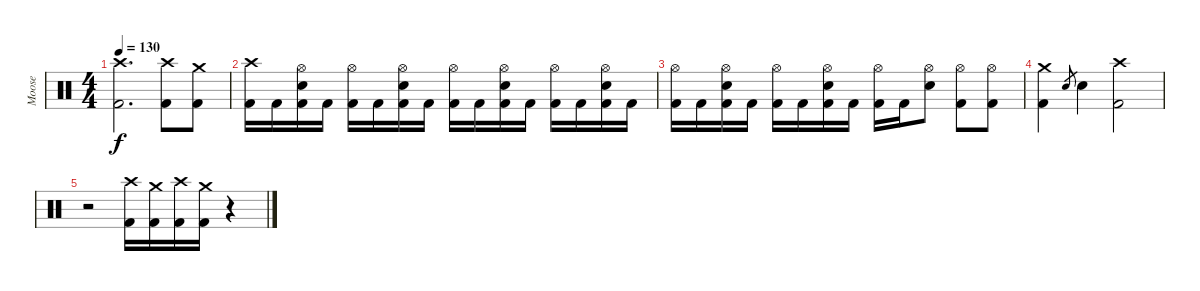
\track ("Moose" "Moose") {instrument percussion}
\staff {score}
\articulation defaults
\ts (4 4)
\tempo 130
\clef neutral
\ks c
("Crash high (hit)" "Kick (hit) 2").2{d dy f} ("Crash high (hit)" "Kick (hit) 2").8 ("Crash medium (hit)" "Kick (hit) 2").8 |
("Crash high (hit)" "Kick (hit) 2").16 "Kick (hit) 2".16 ("Hi-Hat (open)" "Snare (hit) 2" "Kick (hit) 2").16 "Kick (hit) 2".16 ("Hi-Hat (open)" "Kick (hit) 2").16 "Kick (hit) 2".16 ("Hi-Hat (open)" "Snare (hit) 2" "Kick (hit) 2").16 "Kick (hit) 2".16 ("Hi-Hat (open)" "Kick (hit) 2").16 "Kick (hit) 2".16 ("Hi-Hat (open)" "Snare (hit) 2" "Kick (hit) 2").16 "Kick (hit) 2".16 ("Hi-Hat (open)" "Kick (hit) 2").16 "Kick (hit) 2".16 ("Hi-Hat (open)" "Snare (hit) 2" "Kick (hit) 2").16 "Kick (hit) 2".16 |
("Hi-Hat (open)" "Kick (hit) 2").16 "Kick (hit) 2".16 ("Hi-Hat (open)" "Snare (hit) 2" "Kick (hit) 2").16 "Kick (hit) 2".16 ("Hi-Hat (open)" "Kick (hit) 2").16 "Kick (hit) 2".16 ("Hi-Hat (open)" "Snare (hit) 2" "Kick (hit) 2").16 "Kick (hit) 2".16 ("Hi-Hat (open)" "Kick (hit) 2").16 "Kick (hit) 2".16 ("Hi-Hat (open)" "Snare (hit) 2").8 ("Hi-Hat (open)" "Kick (hit) 2").8 ("Hi-Hat (open)" "Kick (hit) 2").8 |
("Crash medium (hit)" "Kick (hit) 2").4 "Snare (hit) 2".8{gr} "Snare (hit) 2".4 ("Crash high (hit)" "Kick (hit) 2").2 |
r.2 ("Crash high (hit)" "Kick (hit) 2").16 ("Crash medium (hit)" "Kick (hit) 2").16 ("Crash high (hit)" "Kick (hit) 2").16 ("Crash medium (hit)" "Kick (hit) 2").16 r.4
